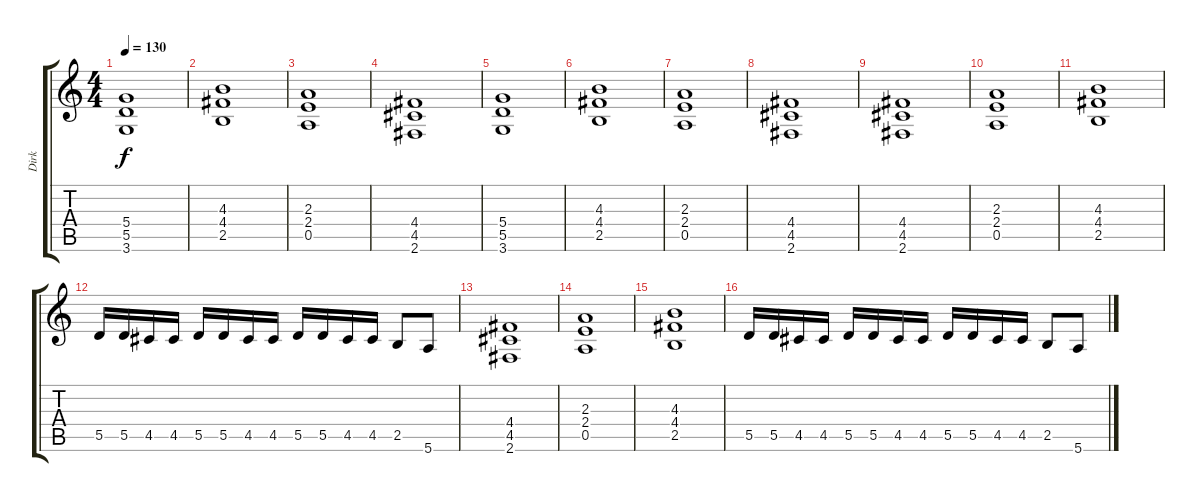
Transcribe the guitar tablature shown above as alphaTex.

\track ("Dirk" "Dirk") {instrument distortionguitar}
\staff {score tabs}
\tuning (E4 B3 G3 D3 A2 E2) {hide}
\ts (4 4)
\tempo 130
\clef g2
\ks c
(5.4 5.5 3.6).1{dy f} |
(4.3 4.4 2.5).1 |
(2.3 2.4 0.5).1 |
(4.4 4.5 2.6).1 |
(5.4 5.5 3.6).1 |
(4.3 4.4 2.5).1 |
(2.3 2.4 0.5).1 |
(4.4 4.5 2.6).1 |
(4.4 4.5 2.6).1 |
(2.3 2.4 0.5).1 |
(4.3 4.4 2.5).1 |
5.5.16 5.5.16 4.5.16 4.5.16 5.5.16 5.5.16 4.5.16 4.5.16 5.5.16 5.5.16 4.5.16 4.5.16 2.5.8 5.6.8 |
(4.4 4.5 2.6).1 |
(2.3 2.4 0.5).1 |
(4.3 4.4 2.5).1 |
5.5.16 5.5.16 4.5.16 4.5.16 5.5.16 5.5.16 4.5.16 4.5.16 5.5.16 5.5.16 4.5.16 4.5.16 2.5.8 5.6.8
